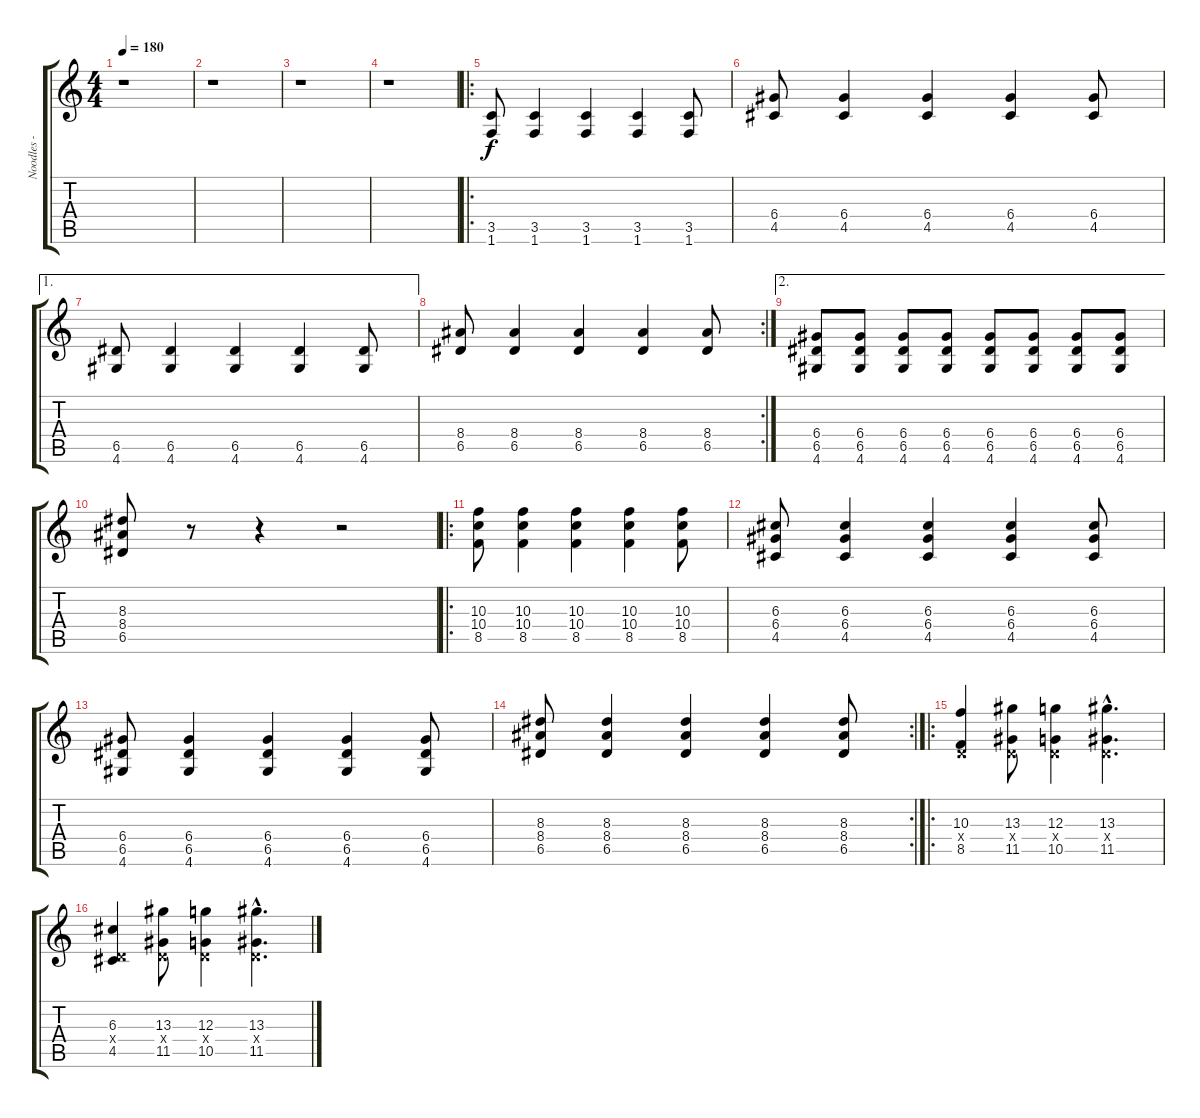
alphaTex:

\track ("Noodles - Guitar" "Noodles - ") {instrument distortionguitar}
\staff {score tabs}
\tuning (E4 B3 G3 D3 A2 E2) {hide}
\ts (4 4)
\tempo 180
\clef g2
\ks c
r.1{dy f} |
r.1 |
r.1 |
r.1 |
\ro
(3.5 1.6).8 (3.5 1.6).4 (3.5 1.6).4 (3.5 1.6).4 (3.5 1.6).8 |
(6.4 4.5).8 (6.4 4.5).4 (6.4 4.5).4 (6.4 4.5).4 (6.4 4.5).8 |
\ae 1
(6.5 4.6).8 (6.5 4.6).4 (6.5 4.6).4 (6.5 4.6).4 (6.5 4.6).8 |
\rc 2
(8.4 6.5).8 (8.4 6.5).4 (8.4 6.5).4 (8.4 6.5).4 (8.4 6.5).8 |
\ae 2
(6.4 6.5 4.6).8 (6.4 6.5 4.6).8 (6.4 6.5 4.6).8 (6.4 6.5 4.6).8 (6.4 6.5 4.6).8 (6.4 6.5 4.6).8 (6.4 6.5 4.6).8 (6.4 6.5 4.6).8 |
(8.3 8.4 6.5).8 r.8 r.4 r.2 |
\ro
(10.3 10.4 8.5).8 (10.3 10.4 8.5).4 (10.3 10.4 8.5).4 (10.3 10.4 8.5).4 (10.3 10.4 8.5).8 |
(6.3 6.4 4.5).8 (6.3 6.4 4.5).4 (6.3 6.4 4.5).4 (6.3 6.4 4.5).4 (6.3 6.4 4.5).8 |
(6.4 6.5 4.6).8 (6.4 6.5 4.6).4 (6.4 6.5 4.6).4 (6.4 6.5 4.6).4 (6.4 6.5 4.6).8 |
\rc 2
(8.3 8.4 6.5).8 (8.3 8.4 6.5).4 (8.3 8.4 6.5).4 (8.3 8.4 6.5).4 (8.3 8.4 6.5).8 |
\ro
(10.3 0.4{x} 8.5).4 (13.3 0.4{x} 11.5).8 (12.3 0.4{x} 10.5).4 (13.3{hac} 0.4{hac x} 11.5{hac}).4{d} |
(6.3 0.4{x} 4.5).4 (13.3 0.4{x} 11.5).8 (12.3 0.4{x} 10.5).4 (13.3{hac} 0.4{hac x} 11.5{hac}).4{d}
